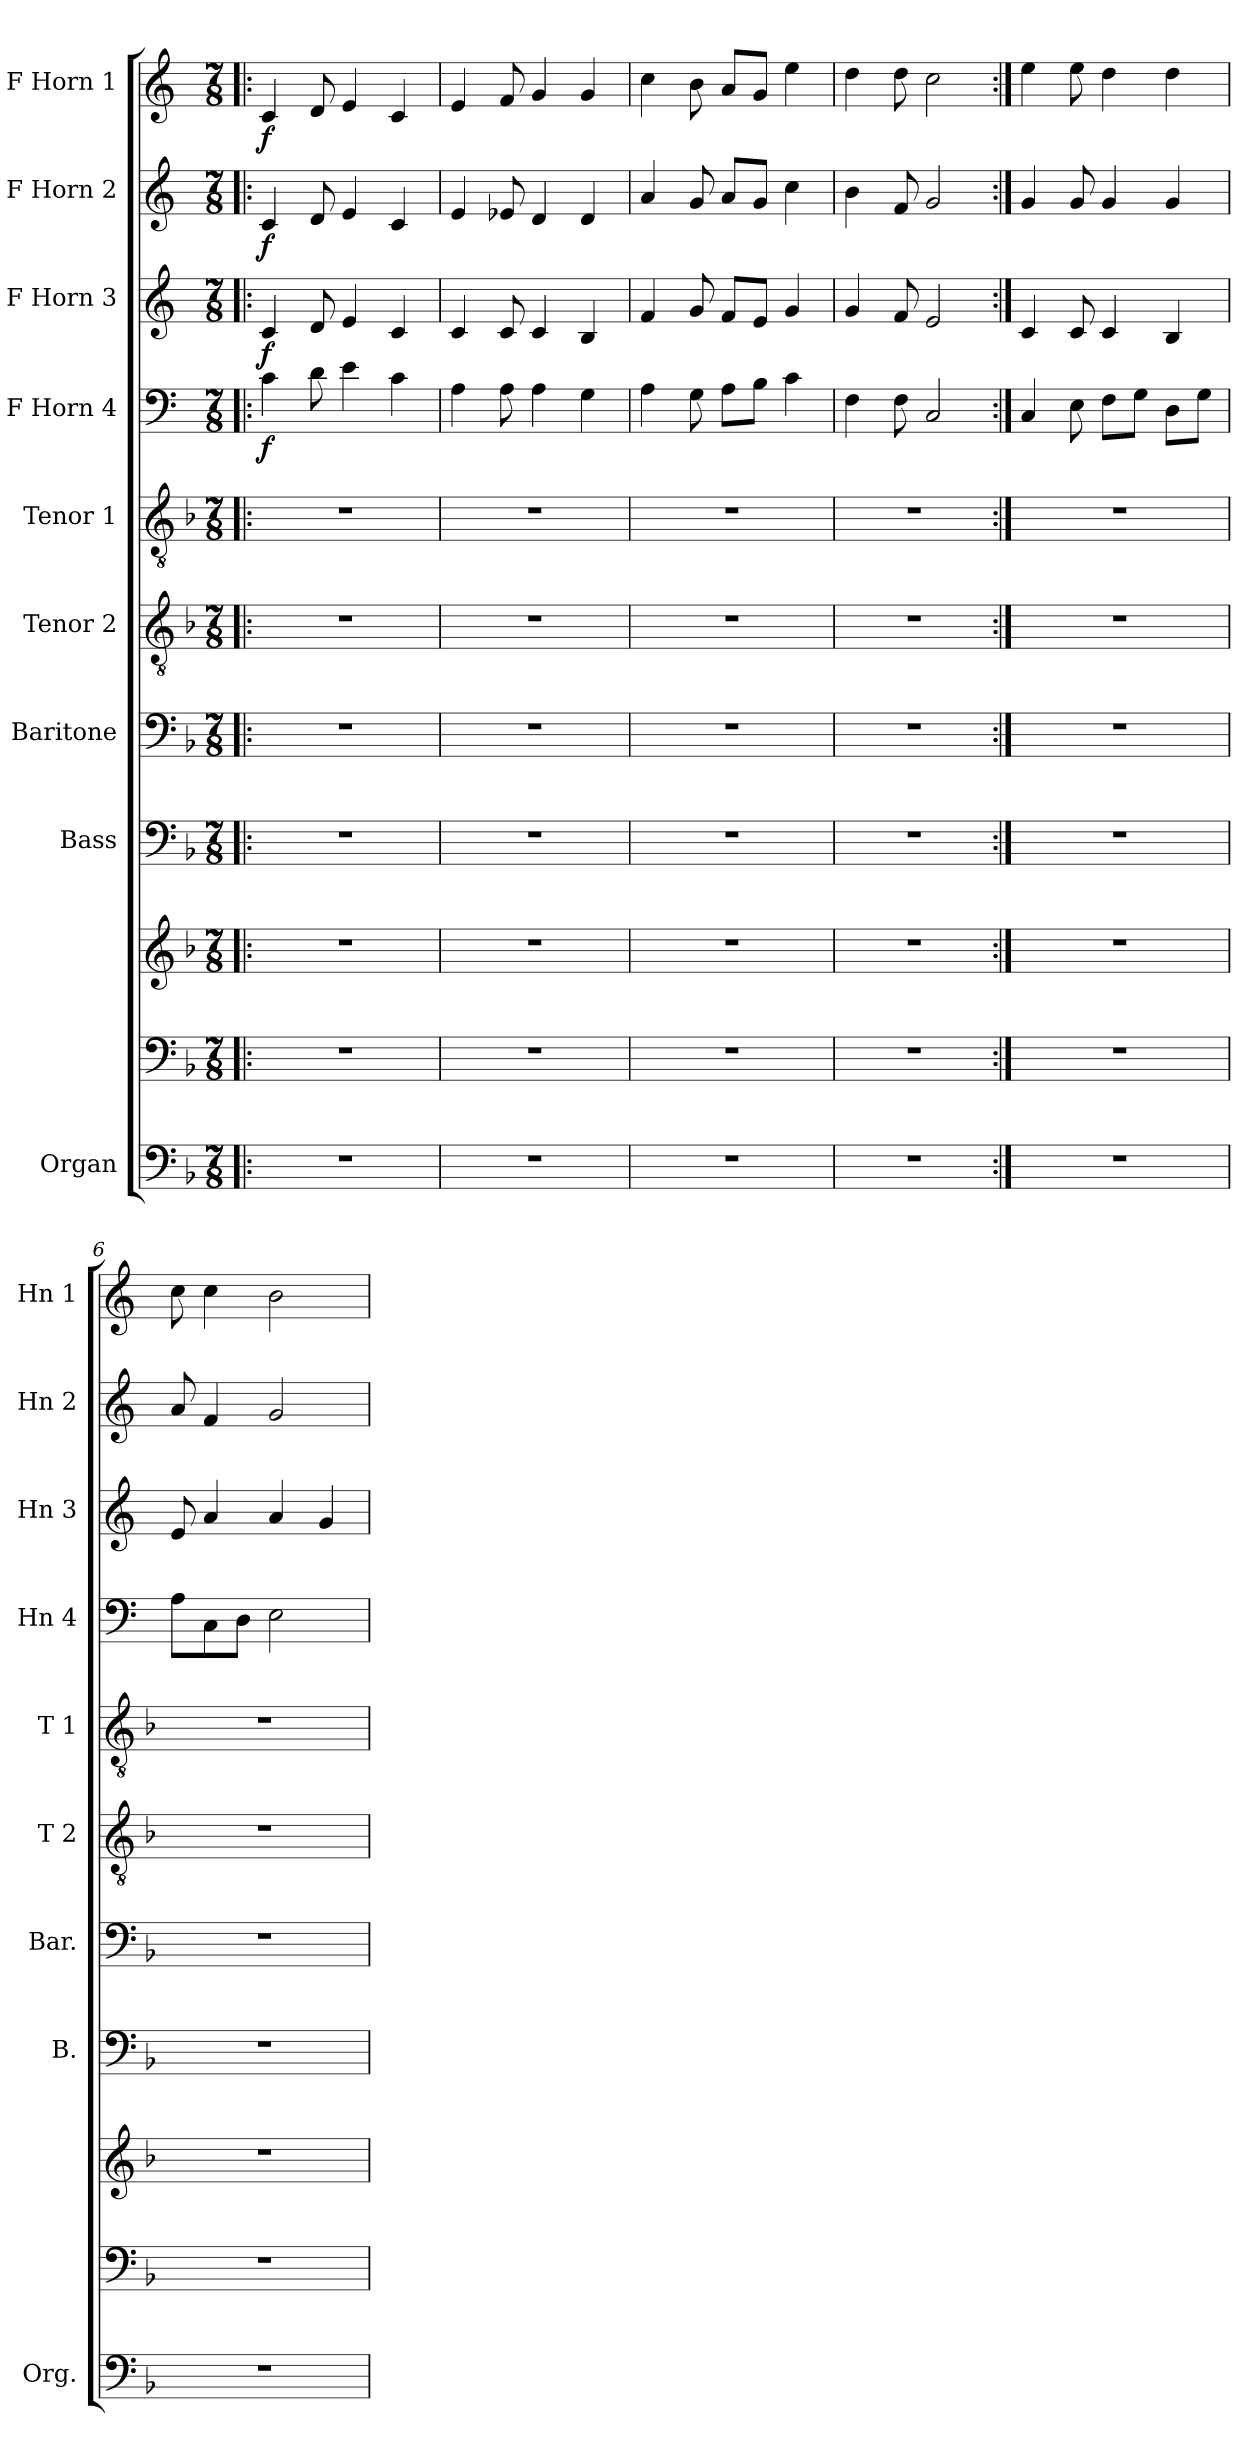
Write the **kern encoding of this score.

**kern	**kern	**kern	**kern	**kern	**kern	**kern	**kern	**dynam	**kern	**dynam	**kern	**dynam	**kern	**dynam
*part9	*part9	*part9	*part8	*part7	*part6	*part5	*part4	*part4	*part3	*part3	*part2	*part2	*part1	*part1
*staff11	*staff10	*staff9	*staff8	*staff7	*staff6	*staff5	*staff4	*staff4	*staff3	*staff3	*staff2	*staff2	*staff1	*staff1
*I"Organ	*	*	*I"Bass	*I"Baritone	*I"Tenor 2	*I"Tenor 1	*I"F Horn 4	*	*I"F Horn 3	*	*I"F Horn 2	*	*I"F Horn 1	*
*I'Org.	*	*	*I'B.	*I'Bar.	*I'T 2	*I'T 1	*I'Hn 4	*	*I'Hn 3	*	*I'Hn 2	*	*I'Hn 1	*
*clefF4	*clefF4	*clefG2	*clefF4	*clefF4	*clefGv2	*clefGv2	*clefF4	*	*clefG2	*	*clefG2	*	*clefG2	*
*	*	*	*	*	*	*	*ITrd4c7	*	*ITrd4c7	*	*ITrd4c7	*	*ITrd4c7	*
*k[b-]	*k[b-]	*k[b-]	*k[b-]	*k[b-]	*k[b-]	*k[b-]	*k[b-]	*	*k[b-]	*	*k[b-]	*	*k[b-]	*
*M7/8	*M7/8	*M7/8	*M7/8	*M7/8	*M7/8	*M7/8	*M7/8	*	*M7/8	*	*M7/8	*	*M7/8	*
=1!|:	=1!|:	=1!|:	=1!|:	=1!|:	=1!|:	=1!|:	=1!|:	=1!|:	=1!|:	=1!|:	=1!|:	=1!|:	=1!|:	=1!|:
!	!	!	!	!	!	!	!	!LO:DY:b	!	!LO:DY:b	!	!LO:DY:b	!	!LO:DY:b
2..r	2..r	2..r	2..r	2..r	2..r	2..r	4F\	f	4F/	f	4F/	f	4F/	f
.	.	.	.	.	.	.	8G\	.	8G/	.	8G/	.	8G/	.
.	.	.	.	.	.	.	4A\	.	4A/	.	4A/	.	4A/	.
.	.	.	.	.	.	.	4F\	.	4F/	.	4F/	.	4F/	.
=2	=2	=2	=2	=2	=2	=2	=2	=2	=2	=2	=2	=2	=2	=2
2..r	2..r	2..r	2..r	2..r	2..r	2..r	4D\	.	4F/	.	4A/	.	4A/	.
.	.	.	.	.	.	.	8D\	.	8F/	.	8A-X/	.	8B-/	.
.	.	.	.	.	.	.	4D\	.	4F/	.	4G/	.	4c/	.
.	.	.	.	.	.	.	4C\	.	4E/	.	4G/	.	4c/	.
=3	=3	=3	=3	=3	=3	=3	=3	=3	=3	=3	=3	=3	=3	=3
2..r	2..r	2..r	2..r	2..r	2..r	2..r	4D\	.	4B-/	.	4d/	.	4f\	.
.	.	.	.	.	.	.	8C\	.	8c/	.	8c/	.	8e\	.
.	.	.	.	.	.	.	8D\L	.	8B-/L	.	8d/L	.	8d/L	.
.	.	.	.	.	.	.	8E\J	.	8A/J	.	8c/J	.	8c/J	.
.	.	.	.	.	.	.	4F\	.	4c/	.	4f\	.	4a\	.
=4	=4	=4	=4	=4	=4	=4	=4	=4	=4	=4	=4	=4	=4	=4
2..r	2..r	2..r	2..r	2..r	2..r	2..r	4BB-\	.	4c/	.	4e\	.	4g\	.
.	.	.	.	.	.	.	8BB-\	.	8B-/	.	8B-/	.	8g\	.
.	.	.	.	.	.	.	2FF/	.	2A/	.	2c/	.	2f\	.
=5:|!	=5:|!	=5:|!	=5:|!	=5:|!	=5:|!	=5:|!	=5:|!	=5:|!	=5:|!	=5:|!	=5:|!	=5:|!	=5:|!	=5:|!
2..r	2..r	2..r	2..r	2..r	2..r	2..r	4FF/	.	4F/	.	4c/	.	4a\	.
.	.	.	.	.	.	.	8AA\	.	8F/	.	8c/	.	8a\	.
.	.	.	.	.	.	.	8BB-\L	.	4F/	.	4c/	.	4g\	.
.	.	.	.	.	.	.	8C\J	.	.	.	.	.	.	.
.	.	.	.	.	.	.	8GG\L	.	4E/	.	4c/	.	4g\	.
.	.	.	.	.	.	.	8C\J	.	.	.	.	.	.	.
!!LO:PB:g=z
=6	=6	=6	=6	=6	=6	=6	=6	=6	=6	=6	=6	=6	=6	=6
2..r	2..r	2..r	2..r	2..r	2..r	2..r	8D\L	.	8A/	.	8d/	.	8f\	.
.	.	.	.	.	.	.	8FF\	.	4d/	.	4B-/	.	4f\	.
.	.	.	.	.	.	.	8GG\J	.	.	.	.	.	.	.
.	.	.	.	.	.	.	2AA\	.	4d/	.	2c/	.	2e\	.
.	.	.	.	.	.	.	.	.	4c/	.	.	.	.	.
=	=	=	=	=	=	=	=	=	=	=	=	=	=	=
*-	*-	*-	*-	*-	*-	*-	*-	*-	*-	*-	*-	*-	*-	*-
